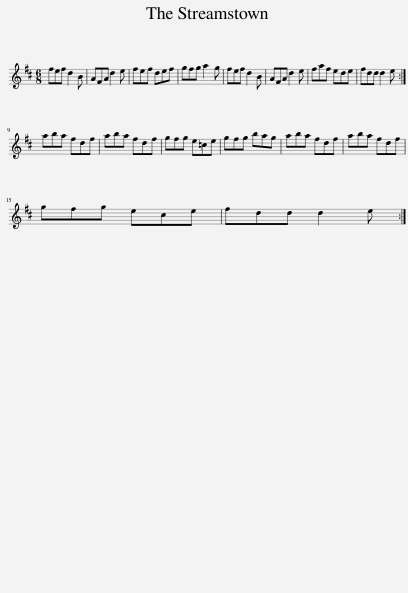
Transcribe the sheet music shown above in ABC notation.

X:1
L:1/8
M:6/8
I:linebreak $
K:D
V:1 treble
V:1
 fef d2 B | AFA d2 e | fef def | gfg a2 g | fef d2 B | %5
 AFA d2 e | faf ede | fdd d2 e :|$ aba fdf | aba fdf | %10
 gfg e=ce | gfg bag | aba fdf | aba fdf |$ gfg ece | %15
 fdd d2 e :| %16
